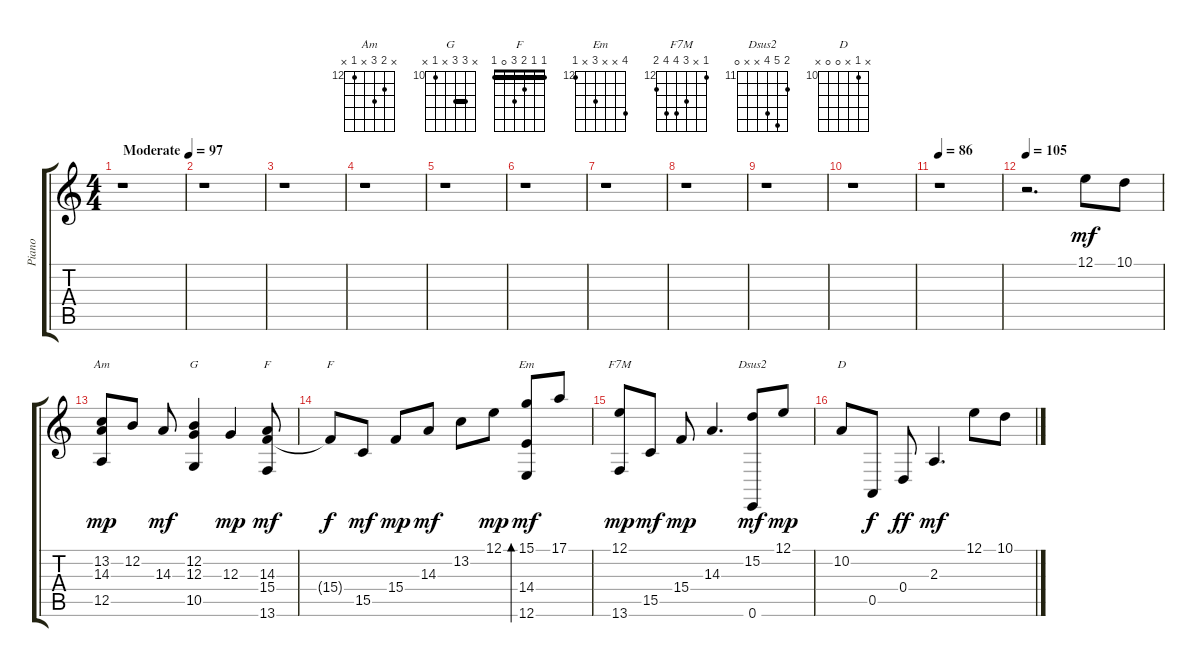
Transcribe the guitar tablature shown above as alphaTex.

\track ("Piano" "Piano") {instrument acousticgrandpiano}
\staff {score tabs}
\tuning (E4 B3 G3 D3 A2 E2) {hide}
\chord ("Am" x 13 14 x 12 x) {firstfret 12}
\chord ("G" x 12 12 x 10 x) {firstfret 10 barre 12}
\chord ("F" x x 14 15 x 13) {firstfret 13}
\chord ("F" 1 1 2 3 0 1) {barre 1}
\chord ("Em" 15 x x 14 x 12) {firstfret 12}
\chord ("F7M" 12 x 14 15 15 13) {firstfret 12}
\chord ("Dsus2" 12 15 14 x x 0) {firstfret 11}
\chord ("D" x 10 x 0 0 x) {firstfret 10}
\ts (4 4)
\tempo (97 "Moderate")
\clef g2
\ks c
r.1{dy mf instrument acousticgrandpiano} |
r.1 |
r.1 |
r.1 |
r.1 |
r.1 |
r.1 |
r.1 |
r.1 |
r.1 |
\tempo 86
r.1 |
\tempo 105
r.2{d} 12.1.8 10.1.8 |
(13.2 14.3 12.5).8{ch "Am" dy mp} 12.2.8 14.3.8{dy mf} (12.2 12.3 10.5).4{ch "G"} 12.3.4{dy mp} (14.3 15.4 13.6).8{ch "F" dy mf} |
15.4{t}.8{ch "F" dy f} 15.5.8{dy mf} 15.4.8{dy mp} 14.3.8{dy mf} 13.2.8 12.1.8{dy mp} (15.1 14.4 12.6).8{bd 240 ch "Em" dy mf} 17.1.8 |
(12.1 13.6).8{ch "F7M" dy mp} 15.5.8{dy mf} 15.4.8{dy mp} 14.3.4{d} (15.2 0.6).8{ch "Dsus2" dy mf} 12.1.8{dy mp} |
10.2.8{ch "D"} 0.5.8{dy f} 0.4.8{dy ff} 2.3.4{d dy mf} 12.1.8 10.1.8
